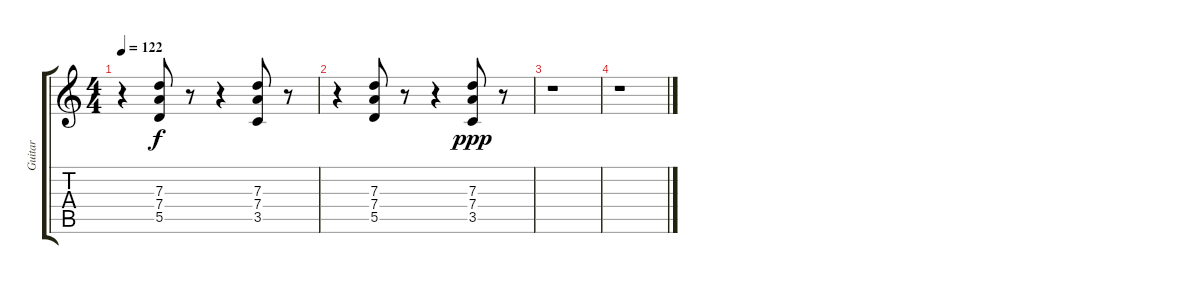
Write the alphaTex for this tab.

\track ("Guitar" "Guitar") {instrument overdrivenguitar}
\staff {score tabs}
\tuning (E4 B3 G3 D3 A2 E2) {hide}
\ts (4 4)
\tempo 122
\clef g2
\ks c
r.4{dy f} (7.3 7.4 5.5).8 r.8 r.4 (7.3 7.4 3.5).8 r.8 |
r.4 (7.3 7.4 5.5).8 r.8 r.4 (7.3 7.4 3.5).8{dy ppp} r.8 |
r.1 |
r.1
